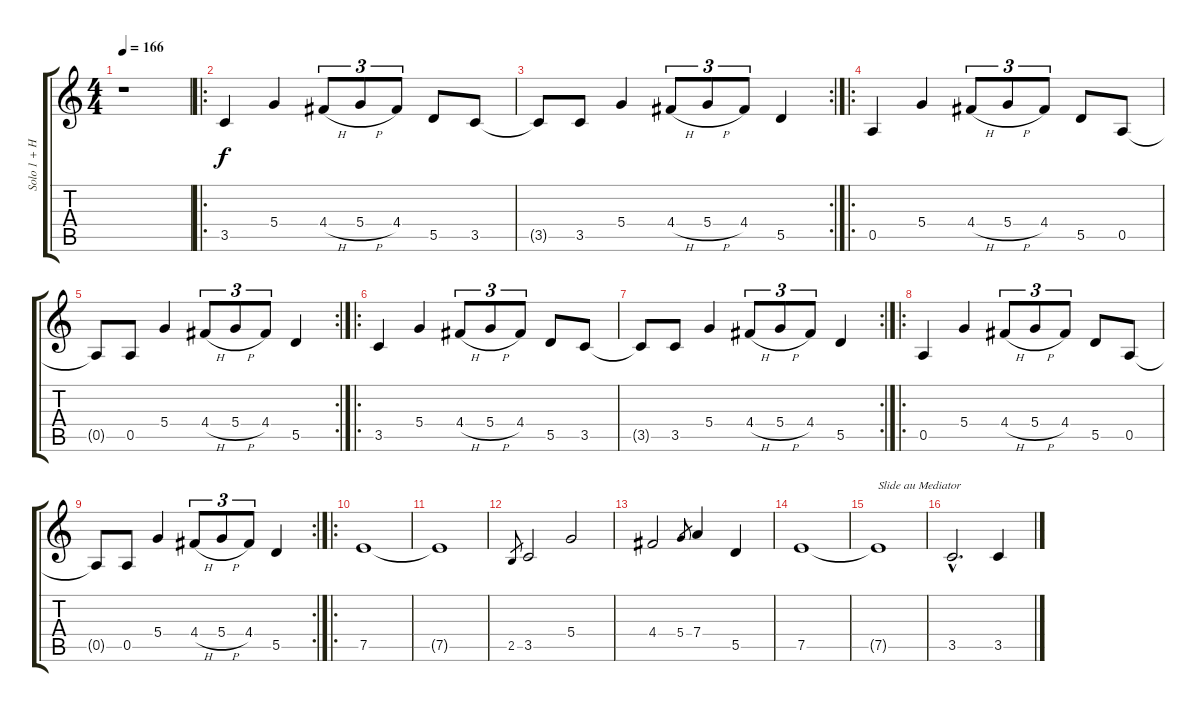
\track ("Solo 1 + Harmonisé" "Solo 1 + H") {instrument distortionguitar}
\staff {score tabs}
\tuning (E4 B3 G3 D3 A2 E2) {hide}
\ts (4 4)
\tempo 166
\clef g2
\ks c
r.1{dy f} |
\ro
3.5.4 5.4.4 4.4{h}.8{tu (3 2)} 5.4{h}.8{tu (3 2)} 4.4.8{tu (3 2)} 5.5.8 3.5.8 |
\rc 2
3.5{t}.8 3.5.8 5.4.4 4.4{h}.8{tu (3 2)} 5.4{h}.8{tu (3 2)} 4.4.8{tu (3 2)} 5.5.4 |
\ro
0.5.4 5.4.4 4.4{h}.8{tu (3 2)} 5.4{h}.8{tu (3 2)} 4.4.8{tu (3 2)} 5.5.8 0.5.8 |
\rc 2
0.5{t}.8 0.5.8 5.4.4 4.4{h}.8{tu (3 2)} 5.4{h}.8{tu (3 2)} 4.4.8{tu (3 2)} 5.5.4 |
\ro
3.5.4 5.4.4 4.4{h}.8{tu (3 2)} 5.4{h}.8{tu (3 2)} 4.4.8{tu (3 2)} 5.5.8 3.5.8 |
\rc 2
3.5{t}.8 3.5.8 5.4.4 4.4{h}.8{tu (3 2)} 5.4{h}.8{tu (3 2)} 4.4.8{tu (3 2)} 5.5.4 |
\ro
0.5.4 5.4.4 4.4{h}.8{tu (3 2)} 5.4{h}.8{tu (3 2)} 4.4.8{tu (3 2)} 5.5.8 0.5.8 |
\rc 2
0.5{t}.8 0.5.8 5.4.4 4.4{h}.8{tu (3 2)} 5.4{h}.8{tu (3 2)} 4.4.8{tu (3 2)} 5.5.4 |
\ro
7.5.1 |
7.5{t}.1 |
2.5.8{gr} 3.5.2 5.4.2 |
4.4.2 5.4.8{gr} 7.4.4 5.5.4 |
7.5.1 |
7.5{t}.1{txt "Slide au Mediator"} |
3.5{hac}.2{d} 3.5.4
